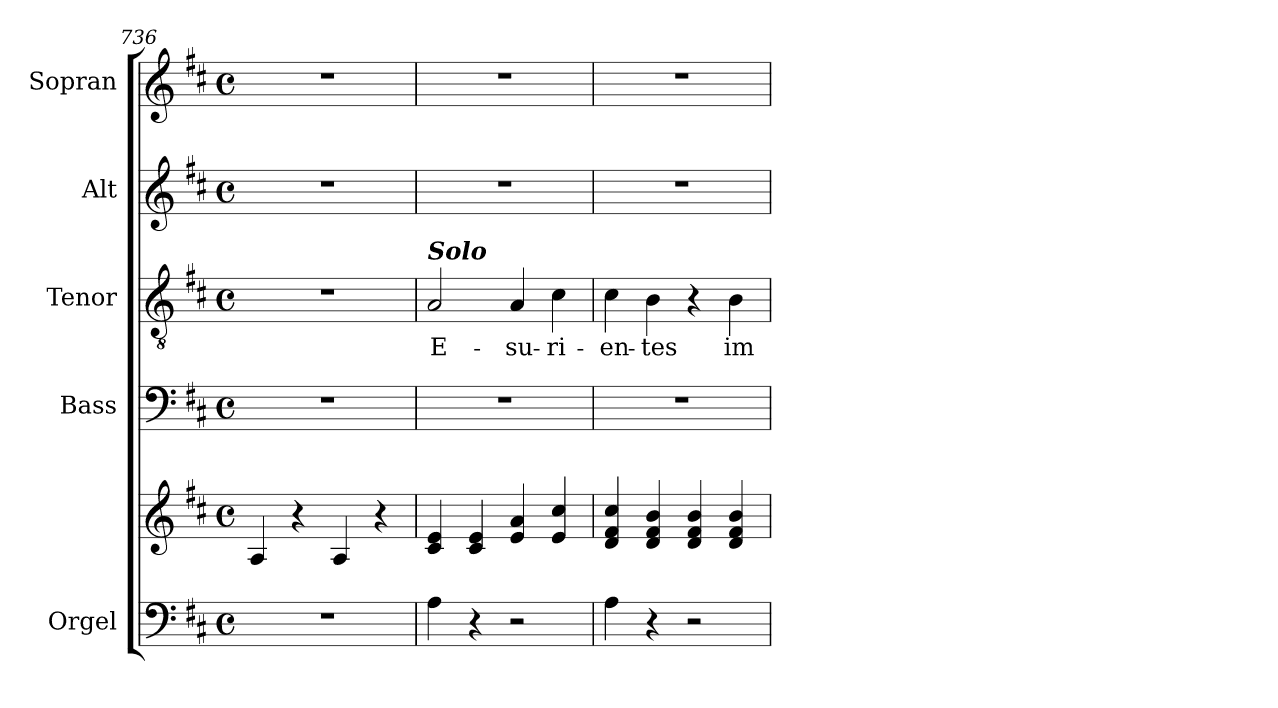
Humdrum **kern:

**kern	**kern	**kern	**kern	**text	**kern	**kern
*part5	*part5	*part4	*part3	*part3	*part2	*part1
*staff6	*staff5	*staff4	*staff3	*staff3	*staff2	*staff1
*I"Orgel	*	*I"Bass	*I"Tenor	*	*I"Alt	*I"Sopran
*I'Org.	*	*I'B.	*I'T.	*	*I'A.	*I'S.
*clefF4	*clefG2	*clefF4	*clefGv2	*	*clefG2	*clefG2
*k[f#c#]	*k[f#c#]	*k[f#c#]	*k[f#c#]	*	*k[f#c#]	*k[f#c#]
*D:	*D:	*D:	*D:	*	*D:	*D:
*M4/4	*M4/4	*M4/4	*M4/4	*	*M4/4	*M4/4
*met(c)	*met(c)	*met(c)	*met(c)	*	*met(c)	*met(c)
=736	=736	=736	=736	=736	=736	=736
1r	4A/	1r	1r	.	1r	1r
.	4r	.	.	.	.	.
.	4A/	.	.	.	.	.
.	4r	.	.	.	.	.
!!LO:PB:g=z
=737	=737	=737	=737	=737	=737	=737
!	!	!	!LO:TX:a:Bi:t=Solo	!	!	!
!	!	!	!	!LO:LY:b	!	!
4A\	4c#/ 4e/	1r	2A/	E-	1r	1r
4r	4c#/ 4e/	.	.	.	.	.
!	!	!	!	!LO:LY:b	!	!
2r	4e/ 4a/	.	4A/	-su-	.	.
!	!	!	!	!LO:LY:b	!	!
.	4e/ 4cc#/	.	4c#\	-ri-	.	.
=738	=738	=738	=738	=738	=738	=738
!	!	!	!	!LO:LY:b	!	!
4A\	4d/ 4f#/ 4cc#/	1r	4c#\	-en-	1r	1r
!	!	!	!	!LO:LY:b	!	!
4r	4d/ 4f#/ 4b/	.	4B\	-tes	.	.
2r	4d/ 4f#/ 4b/	.	4r	.	.	.
!	!	!	!	!LO:LY:b	!	!
.	4d/ 4f#/ 4b/	.	4B\	im-	.	.
=	=	=	=	=	=	=
*-	*-	*-	*-	*-	*-	*-
